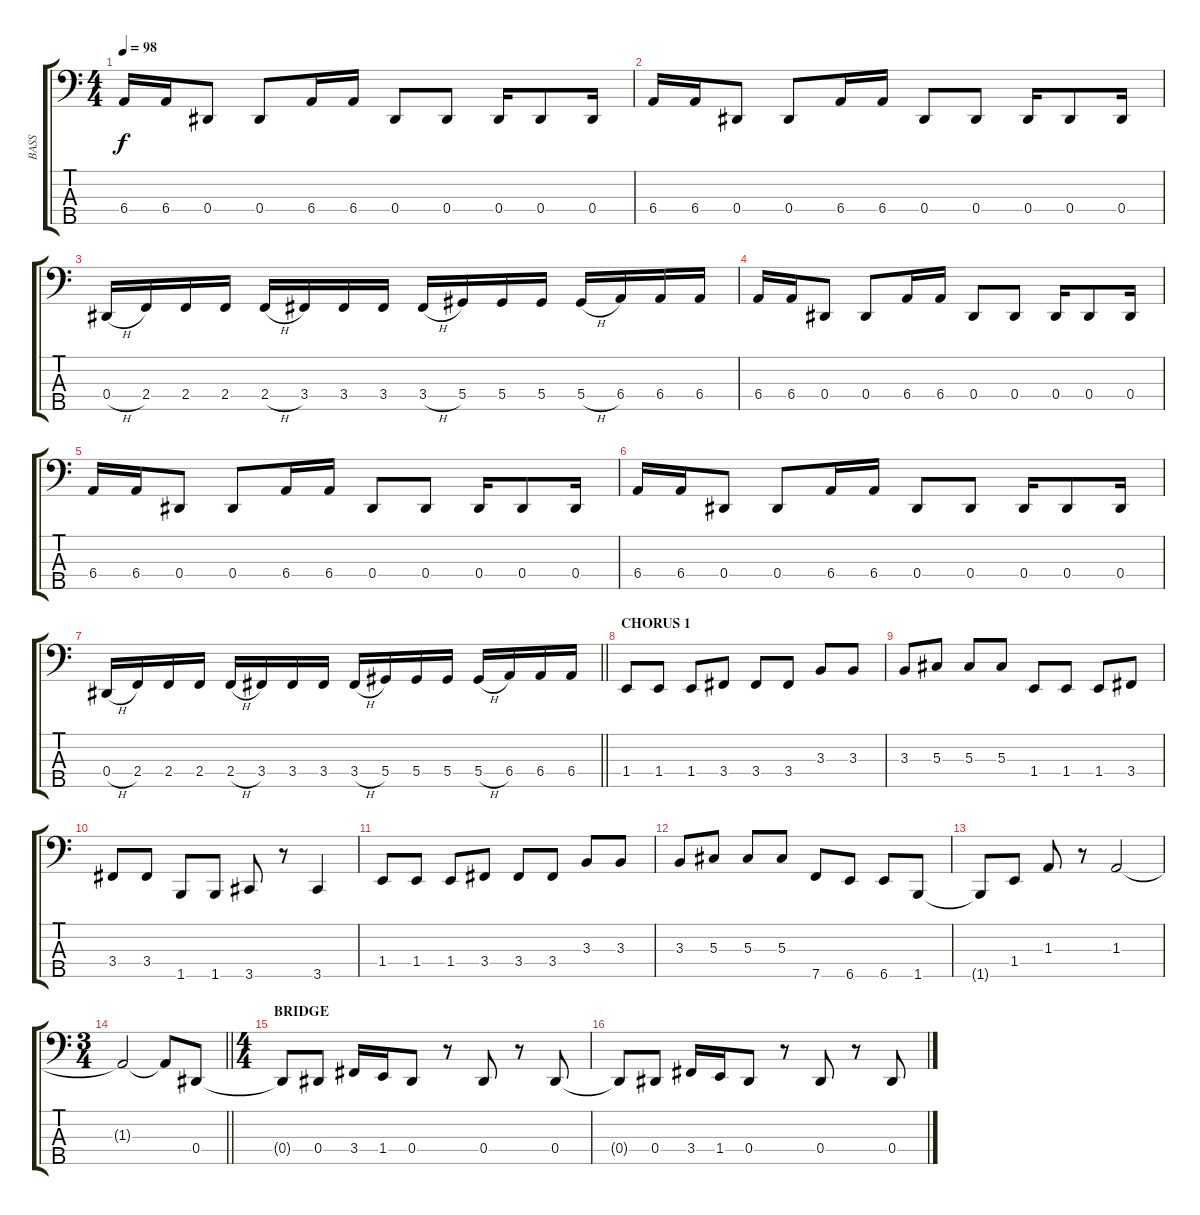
\track ("BASS" "BASS") {instrument electricbasspick}
\staff {score tabs}
\tuning (Gb2 Db2 Ab1 Eb1 Bb0) {hide}
\ts (4 4)
\tempo 98
\clef f4
\ks c
6.4.16{dy f} 6.4.16 0.4.8 0.4.8 6.4.16 6.4.16 0.4.8 0.4.8 0.4.16 0.4.8 0.4.16 |
6.4.16 6.4.16 0.4.8 0.4.8 6.4.16 6.4.16 0.4.8 0.4.8 0.4.16 0.4.8 0.4.16 |
0.4{h}.16 2.4.16 2.4.16 2.4.16 2.4{h}.16 3.4.16 3.4.16 3.4.16 3.4{h}.16 5.4.16 5.4.16 5.4.16 5.4{h}.16 6.4.16 6.4.16 6.4.16 |
6.4.16 6.4.16 0.4.8 0.4.8 6.4.16 6.4.16 0.4.8 0.4.8 0.4.16 0.4.8 0.4.16 |
6.4.16 6.4.16 0.4.8 0.4.8 6.4.16 6.4.16 0.4.8 0.4.8 0.4.16 0.4.8 0.4.16 |
6.4.16 6.4.16 0.4.8 0.4.8 6.4.16 6.4.16 0.4.8 0.4.8 0.4.16 0.4.8 0.4.16 |
\barLineRight lightlight
0.4{h}.16 2.4.16 2.4.16 2.4.16 2.4{h}.16 3.4.16 3.4.16 3.4.16 3.4{h}.16 5.4.16 5.4.16 5.4.16 5.4{h}.16 6.4.16 6.4.16 6.4.16 |
\section ("" "CHORUS 1")
1.4.8 1.4.8 1.4.8 3.4.8 3.4.8 3.4.8 3.3.8 3.3.8 |
3.3.8 5.3.8 5.3.8 5.3.8 1.4.8 1.4.8 1.4.8 3.4.8 |
3.4.8 3.4.8 1.5.8 1.5.8 3.5.8 r.8 3.5.4 |
1.4.8 1.4.8 1.4.8 3.4.8 3.4.8 3.4.8 3.3.8 3.3.8 |
3.3.8 5.3.8 5.3.8 5.3.8 7.5.8 6.5.8 6.5.8 1.5.8 |
1.5{t}.8 1.4.8 1.3.8 r.8 1.3.2 |
\ts (3 4)
\barLineRight lightlight
1.3{t}.2 1.3{t}.8 0.4.8 |
\ts (4 4)
\section ("" "BRIDGE")
0.4{t}.8 0.4.8 3.4.16 1.4.16 0.4.8 r.8 0.4.8 r.8 0.4.8 |
0.4{t}.8 0.4.8 3.4.16 1.4.16 0.4.8 r.8 0.4.8 r.8 0.4.8
